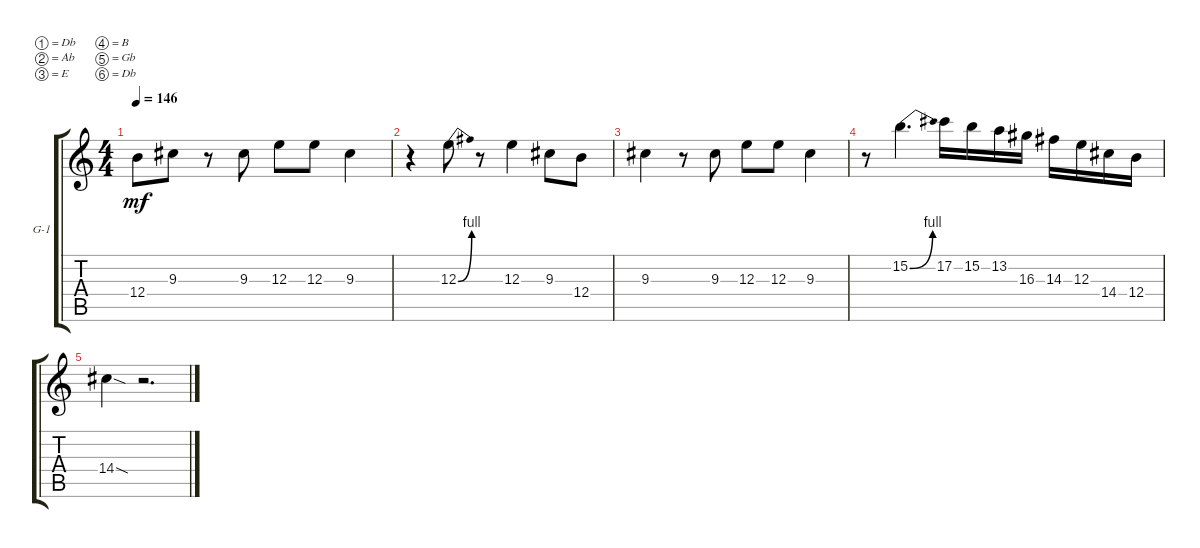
\defaultSystemsLayout 4
\bracketExtendMode groupsimilarinstruments
\firstSystemTrackNameOrientation horizontal
\otherSystemsTrackNameOrientation horizontal
\track ("Guitar 1" "G-1") {instrument distortionguitar}
\staff {score tabs}
\tuning (Db4 Ab3 E3 B2 Gb2 Db2)
\ts (4 4)
\tempo 146
\clef g2
\scale
0.333333
\ks c
12.4.8{dy mf} 9.3.8 r.8 9.3.8 12.3.8 12.3.8 9.3.4 |
\scale
0.333333 r.4 12.3{be (bend 0 0 15 4)}.8 r.8 12.3.4 9.3.8 12.4.8 |
\scale
0.333333 9.3.4 r.8 9.3.8 12.3.8 12.3.8 9.3.4 |
r.8 15.2{be (bend 0 0 15 4)}.4{d} 17.2.16 15.2.16 13.2.16 16.3.16 14.3.16 12.3.16 14.4.16 12.4.16 |
14.4{sod}.4 r.2{d}
